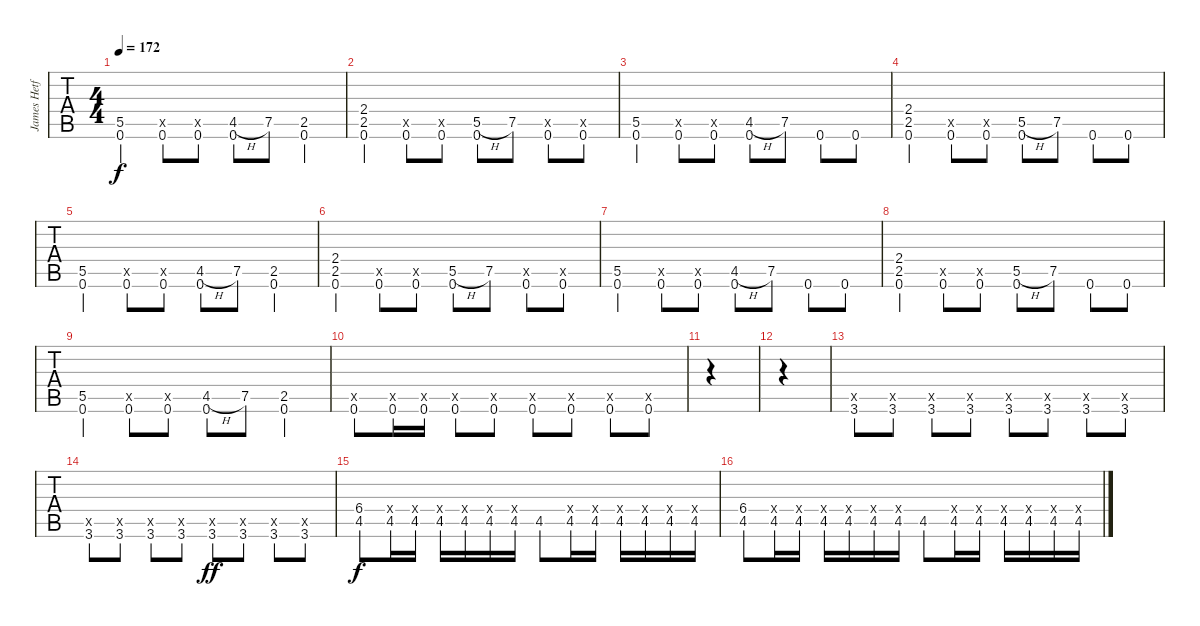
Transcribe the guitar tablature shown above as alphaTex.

\track ("James Hetfield" "James Hetf") {instrument distortionguitar}
\staff {tabs}
\tuning (E4 B3 G3 D3 A2 E2) {hide}
\ts (4 4)
\tempo 172
\clef g2
\ks c
(5.5 0.6).4{dy f} (0.5{x} 0.6).8 (0.5{x} 0.6).8 (4.5{h} 0.6).8 7.5.8 (2.5 0.6).4 |
(2.4 2.5 0.6).4 (0.5{x} 0.6).8 (0.5{x} 0.6).8 (5.5{h} 0.6).8 7.5.8 (0.5{x} 0.6).8 (0.5{x} 0.6).8 |
(5.5 0.6).4 (0.5{x} 0.6).8 (0.5{x} 0.6).8 (4.5{h} 0.6).8 7.5.8 0.6.8 0.6.8 |
(2.4 2.5 0.6).4 (0.5{x} 0.6).8 (0.5{x} 0.6).8 (5.5{h} 0.6).8 7.5.8 0.6.8 0.6.8 |
(5.5 0.6).4 (0.5{x} 0.6).8 (0.5{x} 0.6).8 (4.5{h} 0.6).8 7.5.8 (2.5 0.6).4 |
(2.4 2.5 0.6).4 (0.5{x} 0.6).8 (0.5{x} 0.6).8 (5.5{h} 0.6).8 7.5.8 (0.5{x} 0.6).8 (0.5{x} 0.6).8 |
(5.5 0.6).4 (0.5{x} 0.6).8 (0.5{x} 0.6).8 (4.5{h} 0.6).8 7.5.8 0.6.8 0.6.8 |
(2.4 2.5 0.6).4 (0.5{x} 0.6).8 (0.5{x} 0.6).8 (5.5{h} 0.6).8 7.5.8 0.6.8 0.6.8 |
(5.5 0.6).4 (0.5{x} 0.6).8 (0.5{x} 0.6).8 (4.5{h} 0.6).8 7.5.8 (2.5 0.6).4 |
(0.5{x} 0.6).8 (0.5{x} 0.6).16 (0.5{x} 0.6).16 (0.5{x} 0.6).8 (0.5{x} 0.6).8 (0.5{x} 0.6).8 (0.5{x} 0.6).8 (0.5{x} 0.6).8 (0.5{x} 0.6).8 |
|
|
(0.5{x} 3.6).8 (0.5{x} 3.6).8 (0.5{x} 3.6).8 (0.5{x} 3.6).8 (0.5{x} 3.6).8 (0.5{x} 3.6).8 (0.5{x} 3.6).8 (0.5{x} 3.6).8 |
(0.5{x} 3.6).8 (0.5{x} 3.6).8 (0.5{x} 3.6).8 (0.5{x} 3.6).8 (0.5{x} 3.6).8{dy ff} (0.5{x} 3.6).8 (0.5{x} 3.6).8 (0.5{x} 3.6).8 |
(6.4 4.5).8{dy f} (0.4{x} 4.5).16 (0.4{x} 4.5).16 (0.4{x} 4.5).16 (0.4{x} 4.5).16 (0.4{x} 4.5).16 (0.4{x} 4.5).16 4.5.8 (0.4{x} 4.5).16 (0.4{x} 4.5).16 (0.4{x} 4.5).16 (0.4{x} 4.5).16 (0.4{x} 4.5).16 (0.4{x} 4.5).16 |
(6.4 4.5).8 (0.4{x} 4.5).16 (0.4{x} 4.5).16 (0.4{x} 4.5).16 (0.4{x} 4.5).16 (0.4{x} 4.5).16 (0.4{x} 4.5).16 4.5.8 (0.4{x} 4.5).16 (0.4{x} 4.5).16 (0.4{x} 4.5).16 (0.4{x} 4.5).16 (0.4{x} 4.5).16 (0.4{x} 4.5).16
